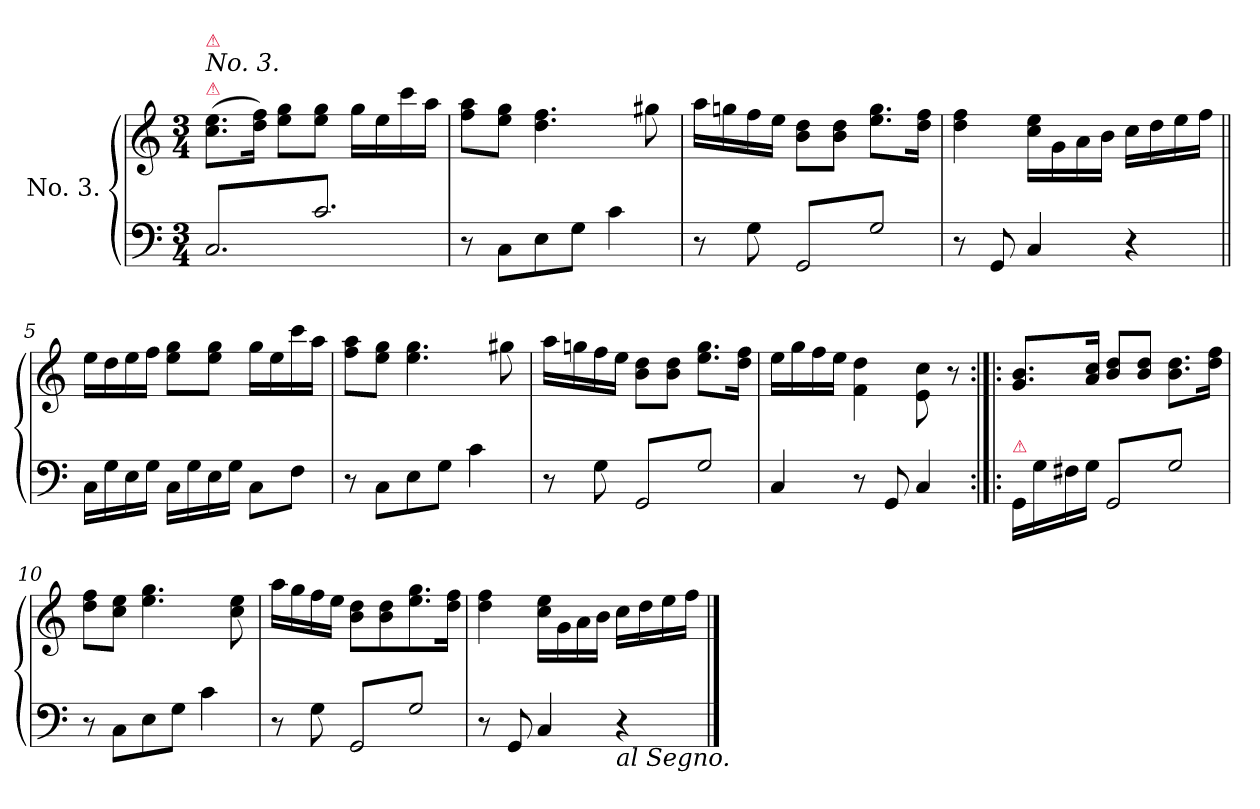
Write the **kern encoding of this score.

**kern	**kern
*part2	*part1
*staff2	*staff1
*	*I"No. 3.
*clefF4	*clefG2
*k[]	*k[]
*M3/4	*M3/4
=1	=1
!	!LO:TX:a:color=crimson:t=⚠
!	!LO:TX:a:i:t=No. 3.
!	!LO:TX:a:color=crimson:t=⚠
!LO:TX:a:color=crimson:t=⚠	!
*tremolo	*
8C/L	(>8.cc\ 8.ee\L
8c/	.
.	16dd\ 16ff\Jk)
8C/	8ee\ 8gg\L
8c/	8ee\ 8gg\J
8C/	16gg\LL
.	16ee\
8c/J	16ccc\
*Xtremolo	*
.	16aa\JJ
=2	=2
8r	8ff\ 8aa\L
8C\L	8ee\ 8gg\J
8E\	4.dd\ 4.ff\
8G\J	.
4c\	.
.	8gg#X\
=3	=3
8r	16aa\LL
.	16ggn\
8G\	16ff\
.	16ee\JJ
!LO:TX:a:color=crimson:t=⚠	!
*tremolo	*
8GG/L	8b\ 8dd\L
8G/	8b\ 8dd\J
8GG/	8.ee\ 8.gg\L
8G/J	.
*Xtremolo	*
.	16dd\ 16ff\Jk
=4	=4
8r	4dd\ 4ff\
8GG/	.
4C/	16cc\ 16ee\LL
.	16g\
.	16a\
.	16b\JJ
4r	16cc\LL
.	16dd\
.	16ee\
.	16ff\JJ
=5||	=5||
16C\LL	16ee\LL
16G\	16dd\
16E\	16ee\
16G\JJ	16ff\JJ
16C\LL	8ee\ 8gg\L
16G\	.
16E\	8ee\ 8gg\J
16G\JJ	.
8C\L	16gg\LL
.	16ee\
8F\J	16ccc\
.	16aa\JJ
=6	=6
8r	8ff\ 8aa\L
8C\L	8ee\ 8gg\J
8E\	4.ee\ 4.gg\
8G\J	.
4c\	.
.	8gg#X\
=7	=7
8r	16aa\LL
.	16ggn\
8G\	16ff\
.	16ee\JJ
!LO:TX:a:color=crimson:t=⚠	!
*tremolo	*
8GG/L	8b\ 8dd\L
8G/	8b\ 8dd\J
8GG/	8.ee\ 8.gg\L
8G/J	.
*Xtremolo	*
.	16dd\ 16ff\Jk
=8	=8
4C/	16ee\LL
.	16gg\
.	16ff\
.	16ee\JJ
8r	4f\ 4dd\
8GG/	.
4C/	8e\ 8cc\
.	8r
=9:|!|:	=9:|!|:
!LO:TX:a:color=crimson:t=⚠	!
16GG/LL	8.g/ 8.b/L
16G\	.
16F#X\	.
16G\JJ	16a/ 16cc/Jk
!LO:TX:a:color=crimson:t=⚠	!
*tremolo	*
8GG/L	8b/ 8dd/L
8G/	8b/ 8dd/J
8GG/	8.b\ 8.dd\L
8G/J	.
*Xtremolo	*
.	16dd\ 16ff\Jk
=10	=10
8r	8dd\ 8ff\L
8C\L	8cc\ 8ee\J
8E\	4.ee\ 4.gg\
8G\J	.
4c\	.
.	8cc\ 8ee\
=11	=11
8r	16aa\LL
.	16gg\
8G\	16ff\
.	16ee\JJ
!LO:TX:a:color=crimson:t=⚠	!
*tremolo	*
8GG/L	8b\ 8dd\L
8G/	8b\ 8dd\
8GG/	8.ee\ 8.gg\
8G/J	.
*Xtremolo	*
.	16dd\ 16ff\Jk
=12	=12
8r	4dd\ 4ff\
8GG/	.
4C/	16cc\ 16ee\LL
.	16g\
.	16a\
.	16b\JJ
!LO:TX:b:i:t=al Segno.	!
4r	16cc\LL
.	16dd\
.	16ee\
.	16ff\JJ
==	==
*-	*-
